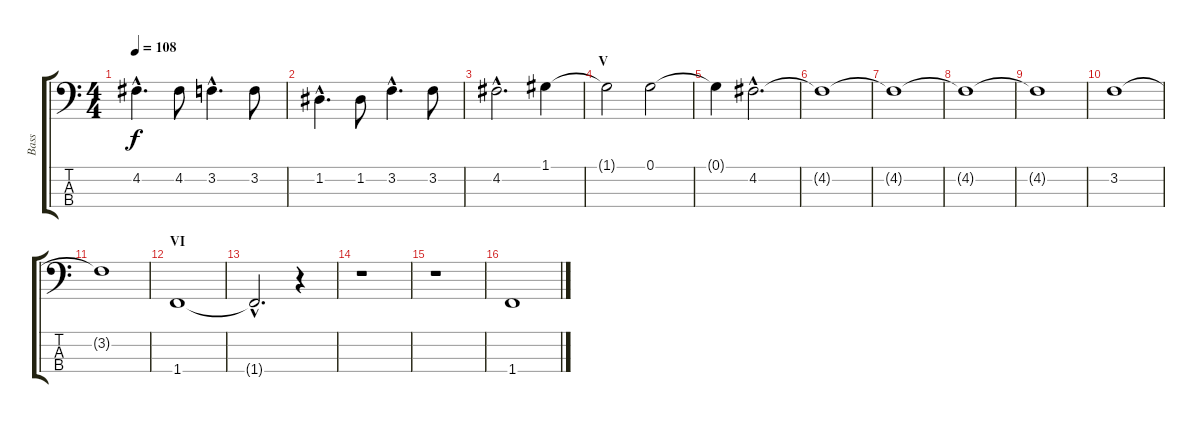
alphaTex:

\track ("Bass" "Bass") {instrument electricbassfinger}
\staff {score tabs}
\tuning (G2 D2 A1 E1) {hide}
\ts (4 4)
\tempo 108
\clef f4
\ks c
4.2{hac}.4{d dy f} 4.2.8 3.2{hac}.4{d} 3.2.8 |
1.2{hac}.4{d} 1.2.8 3.2{hac}.4{d} 3.2.8 |
4.2{hac}.2{d} 1.1.4 |
\section ("" "V")
1.1{t}.2 0.1.2 |
0.1{t}.4 4.2{hac}.2{d} |
4.2{t}.1 |
4.2{t}.1 |
4.2{t}.1 |
4.2{t}.1 |
3.2.1 |
3.2{t}.1 |
\section ("" "VI")
1.4.1 |
1.4{hac t}.2{d} r.4 |
r.1 |
r.1 |
1.4.1
